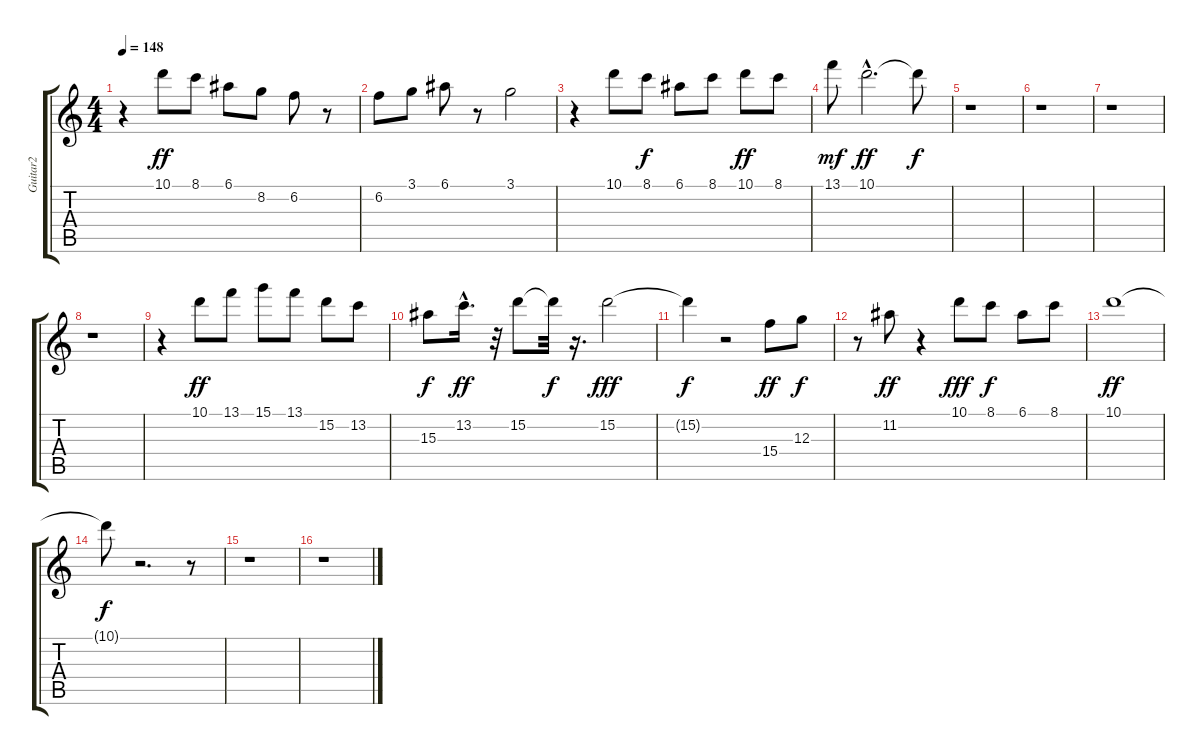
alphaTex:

\track ("Guitar2" "Guitar2") {instrument electricguitarjazz}
\staff {score tabs}
\tuning (E4 B3 G3 D3 A2 E2) {hide}
\ts (4 4)
\tempo 148
\clef g2
\ks c
r.4{dy f} 10.1.8{dy ff volume 14} 8.1.8 6.1.8 8.2.8 6.2.8 r.8 |
6.2.8 3.1.8 6.1.8 r.8 3.1.2 |
r.4 10.1.8 8.1.8{dy f} 6.1.8 8.1.8 10.1.8{dy ff} 8.1.8 |
13.1.8{dy mf} 10.1{hac}.2{d dy ff} 10.1{t}.8{dy f} |
r.1 |
r.1 |
r.1 |
r.1 |
r.4 10.1.8{dy ff} 13.1.8 15.1.8 13.1.8 15.2.8 13.2.8 |
15.3.8{dy f} 13.2{hac}.16{d dy ff} r.32 15.2.8 15.2{t}.32{dy f} r.16{d} 15.2.2{dy fff} |
15.2{t}.4{dy f} r.2 15.4.8{dy ff volume 14} 12.3.8{dy f} |
r.8 11.2.8{dy ff} r.4 10.1.8{dy fff} 8.1.8{dy f} 6.1.8 8.1.8 |
10.1.1{dy ff} |
10.1{t}.8{dy f} r.2{d} r.8 |
r.1 |
r.1
